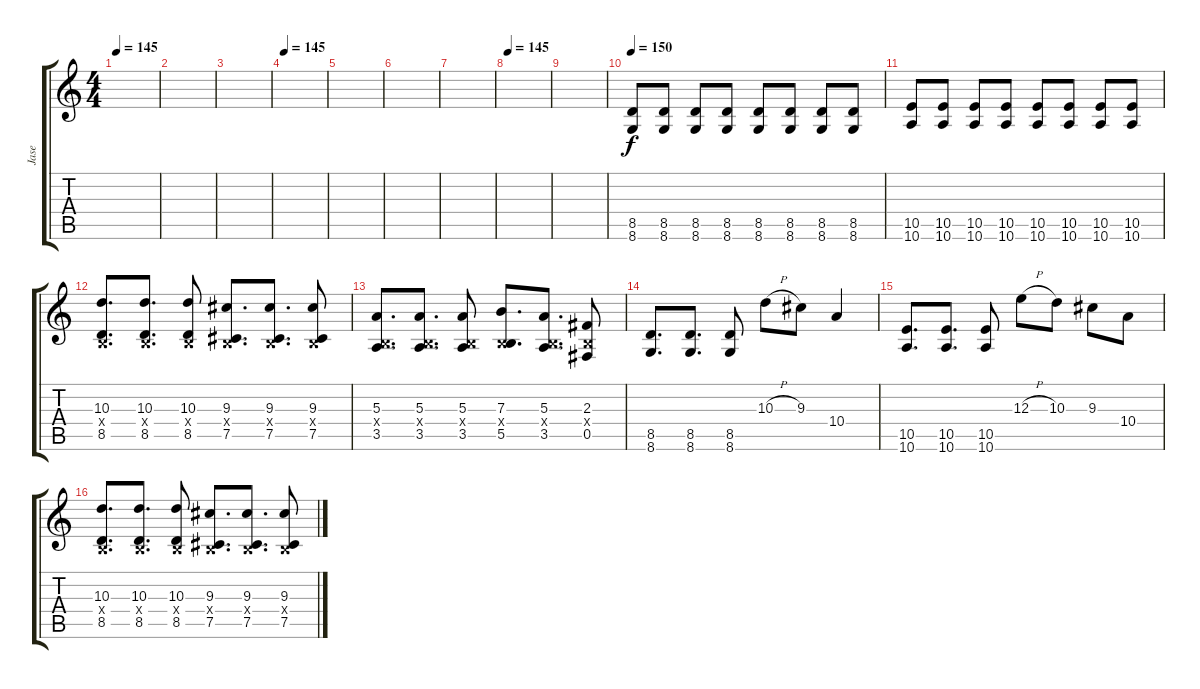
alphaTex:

\track ("Jase" "Jase") {instrument distortionguitar}
\staff {score tabs}
\tuning (Db4 Ab3 E3 B2 Gb2 B1) {hide}
\ts (4 4)
\tempo 145
\clef g2
\ks c
|
|
|
\tempo 145
|
|
|
|
\tempo 145
|
|
\tempo 150
(8.5 8.6).8 (8.5 8.6).8 (8.5 8.6).8 (8.5 8.6).8 (8.5 8.6).8 (8.5 8.6).8 (8.5 8.6).8 (8.5 8.6).8 |
(10.5 10.6).8 (10.5 10.6).8 (10.5 10.6).8 (10.5 10.6).8 (10.5 10.6).8 (10.5 10.6).8 (10.5 10.6).8 (10.5 10.6).8 |
(10.3 0.4{x} 8.5).8{d} (10.3 0.4{x} 8.5).8{d} (10.3 0.4{x} 8.5).8 (9.3 0.4{x} 7.5).8{d} (9.3 0.4{x} 7.5).8{d} (9.3 0.4{x} 7.5).8 |
(5.3 0.4{x} 3.5).8{d} (5.3 0.4{x} 3.5).8{d} (5.3 0.4{x} 3.5).8 (7.3 0.4{x} 5.5).8{d} (5.3 0.4{x} 3.5).8{d} (2.3 0.4{x} 0.5).8 |
(8.5 8.6).8{d} (8.5 8.6).8{d} (8.5 8.6).8 10.3{h}.8 9.3.8 10.4.4 |
(10.5 10.6).8{d} (10.5 10.6).8{d} (10.5 10.6).8 12.3{h}.8 10.3.8 9.3.8 10.4.8 |
(10.3 0.4{x} 8.5).8{d} (10.3 0.4{x} 8.5).8{d} (10.3 0.4{x} 8.5).8 (9.3 0.4{x} 7.5).8{d} (9.3 0.4{x} 7.5).8{d} (9.3 0.4{x} 7.5).8
